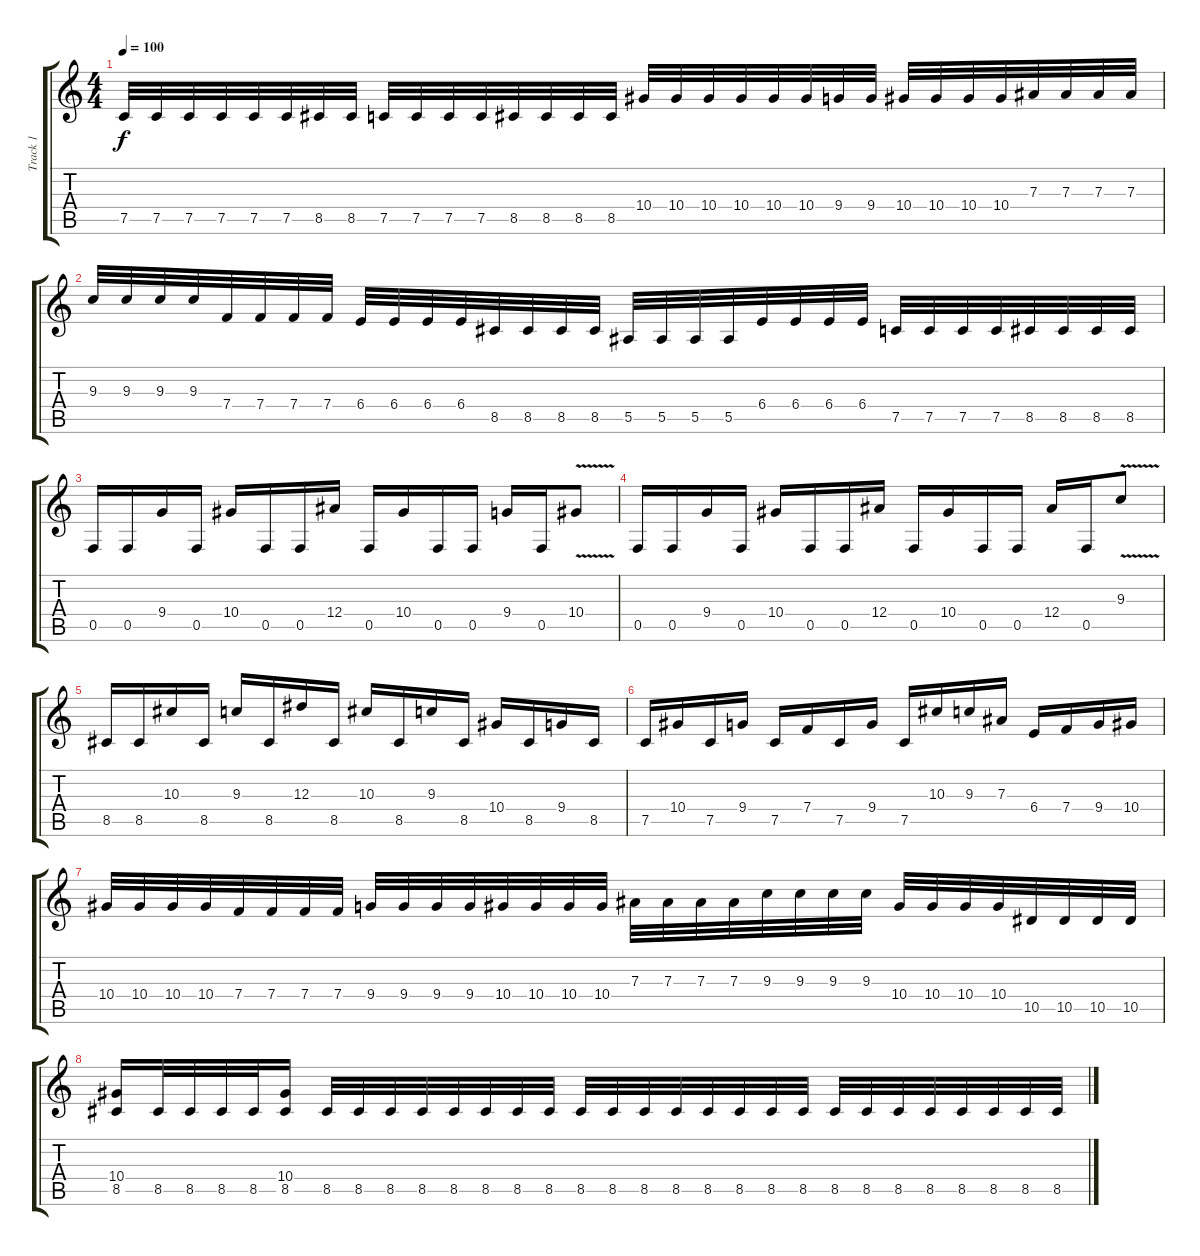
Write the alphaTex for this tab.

\track ("Track 1" "Track 1") {instrument overdrivenguitar}
\staff {score tabs}
\tuning (C4 G3 Eb3 Bb2 F2 C2) {hide}
\ts (4 4)
\tempo 100
\clef g2
\ks c
7.5.32{dy f} 7.5.32 7.5.32 7.5.32 7.5.32 7.5.32 8.5.32 8.5.32 7.5.32 7.5.32 7.5.32 7.5.32 8.5.32 8.5.32 8.5.32 8.5.32 10.4.32 10.4.32 10.4.32 10.4.32 10.4.32 10.4.32 9.4.32 9.4.32 10.4.32 10.4.32 10.4.32 10.4.32 7.3.32 7.3.32 7.3.32 7.3.32 |
9.3.32 9.3.32 9.3.32 9.3.32 7.4.32 7.4.32 7.4.32 7.4.32 6.4.32 6.4.32 6.4.32 6.4.32 8.5.32 8.5.32 8.5.32 8.5.32 5.5.32 5.5.32 5.5.32 5.5.32 6.4.32 6.4.32 6.4.32 6.4.32 7.5.32 7.5.32 7.5.32 7.5.32 8.5.32 8.5.32 8.5.32 8.5.32 |
0.5.16 0.5.16 9.4.16 0.5.16 10.4.16 0.5.16 0.5.16 12.4.16 0.5.16 10.4.16 0.5.16 0.5.16 9.4.16 0.5.16 10.4{v}.8 |
0.5.16 0.5.16 9.4.16 0.5.16 10.4.16 0.5.16 0.5.16 12.4.16 0.5.16 10.4.16 0.5.16 0.5.16 12.4.16 0.5.16 9.3{v}.8 |
8.5.16 8.5.16 10.3.16 8.5.16 9.3.16 8.5.16 12.3.16 8.5.16 10.3.16 8.5.16 9.3.16 8.5.16 10.4.16 8.5.16 9.4.16 8.5.16 |
7.5.16 10.4.16 7.5.16 9.4.16 7.5.16 7.4.16 7.5.16 9.4.16 7.5.16 10.3.16 9.3.16 7.3.16 6.4.16 7.4.16 9.4.16 10.4.16 |
10.4.32 10.4.32 10.4.32 10.4.32 7.4.32 7.4.32 7.4.32 7.4.32 9.4.32 9.4.32 9.4.32 9.4.32 10.4.32 10.4.32 10.4.32 10.4.32 7.3.32 7.3.32 7.3.32 7.3.32 9.3.32 9.3.32 9.3.32 9.3.32 10.4.32 10.4.32 10.4.32 10.4.32 10.5.32 10.5.32 10.5.32 10.5.32 |
(10.4 8.5).16 8.5.32 8.5.32 8.5.32 8.5.32 (10.4 8.5).16 8.5.32 8.5.32 8.5.32 8.5.32 8.5.32 8.5.32 8.5.32 8.5.32 8.5.32 8.5.32 8.5.32 8.5.32 8.5.32 8.5.32 8.5.32 8.5.32 8.5.32 8.5.32 8.5.32 8.5.32 8.5.32 8.5.32 8.5.32 8.5.32
